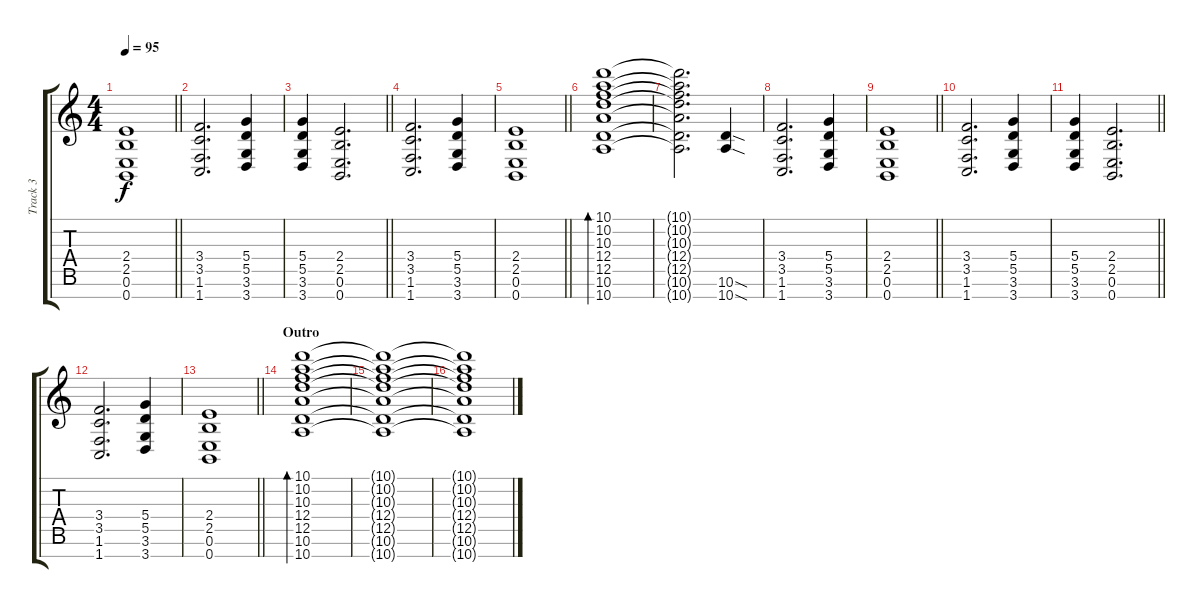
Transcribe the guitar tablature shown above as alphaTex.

\track ("Track 3" "Track 3") {instrument distortionguitar}
\staff {score tabs}
\tuning (E4 B3 G3 D3 A2 E2 B1) {hide}
\ts (4 4)
\tempo 95
\clef g2
\barLineRight lightlight
\ks c
(2.4 2.5 0.6 0.7).1{dy f} |
(3.4 3.5 1.6 1.7).2{d} (5.4 5.5 3.6 3.7).4 |
\barLineRight lightlight
(5.4 5.5 3.6 3.7).4 (2.4 2.5 0.6 0.7).2{d} |
(3.4 3.5 1.6 1.7).2{d} (5.4 5.5 3.6 3.7).4 |
\barLineRight lightlight
(2.4 2.5 0.6 0.7).1 |
(10.1 10.2 10.3 12.4 12.5 10.6 10.7).1{bd 240} |
(10.1{t} 10.2{t} 10.3{t} 12.4{t} 12.5{t} 10.6{t} 10.7{t}).2{d} (10.6{sod} 10.7{sod}).4 |
(3.4 3.5 1.6 1.7).2{d} (5.4 5.5 3.6 3.7).4 |
\barLineRight lightlight
(2.4 2.5 0.6 0.7).1 |
(3.4 3.5 1.6 1.7).2{d} (5.4 5.5 3.6 3.7).4 |
\barLineRight lightlight
(5.4 5.5 3.6 3.7).4 (2.4 2.5 0.6 0.7).2{d} |
(3.4 3.5 1.6 1.7).2{d} (5.4 5.5 3.6 3.7).4 |
\barLineRight lightlight
(2.4 2.5 0.6 0.7).1 |
\section ("" "Outro")
(10.1 10.2 10.3 12.4 12.5 10.6 10.7).1{bd 240} |
(10.1{t} 10.2{t} 10.3{t} 12.4{t} 12.5{t} 10.6{t} 10.7{t}).1 |
(10.1{t} 10.2{t} 10.3{t} 12.4{t} 12.5{t} 10.6{t} 10.7{t}).1
